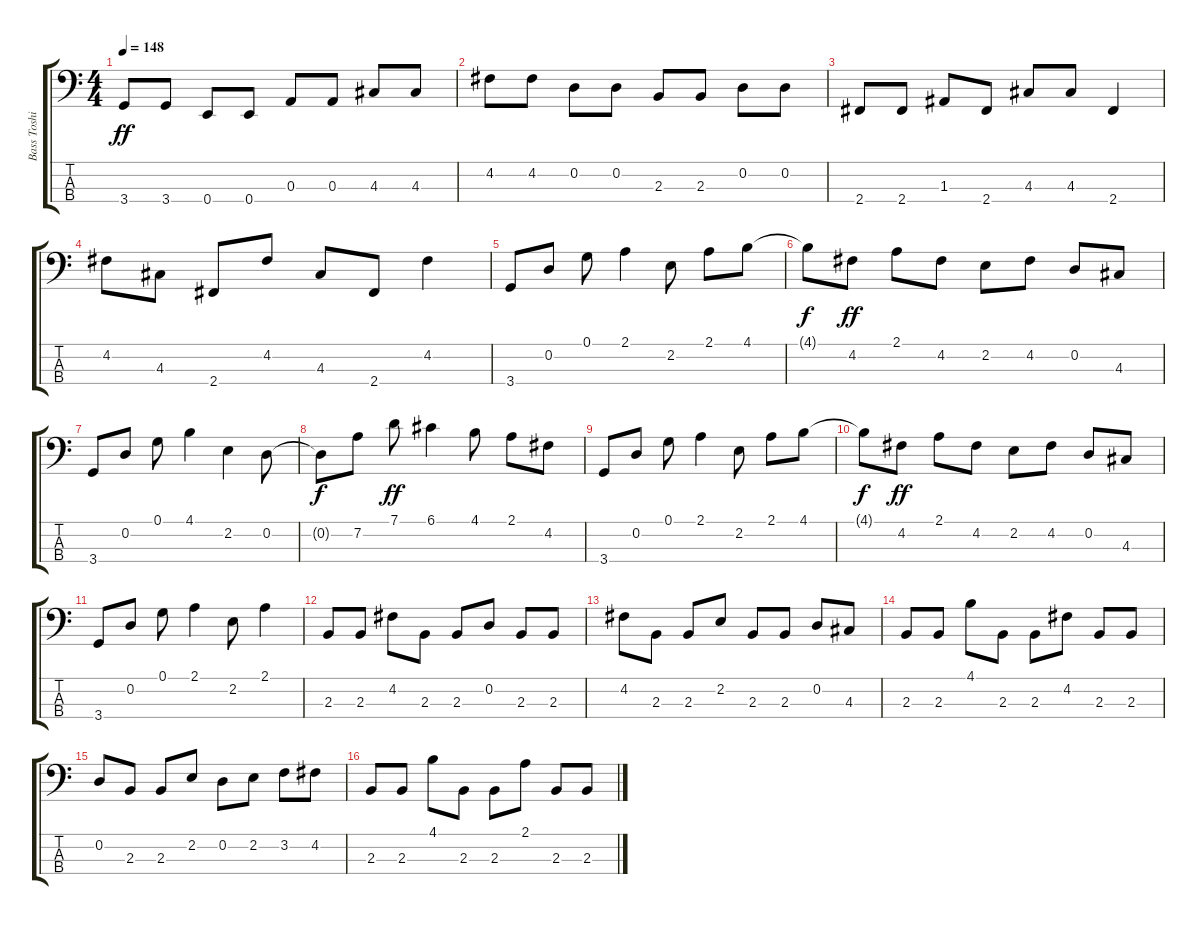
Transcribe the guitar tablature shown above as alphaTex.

\track ("Bass Toshiya                      " "Bass Toshi") {instrument electricbassfinger}
\staff {score tabs}
\tuning (G2 D2 A1 E1) {hide}
\ts (4 4)
\tempo 148
\clef f4
\ks c
3.4.8{dy ff} 3.4.8 0.4.8 0.4.8 0.3.8 0.3.8 4.3.8 4.3.8 |
4.2.8 4.2.8 0.2.8 0.2.8 2.3.8 2.3.8 0.2.8 0.2.8 |
2.4.8 2.4.8 1.3.8 2.4.8 4.3.8 4.3.8 2.4.4 |
4.2.8 4.3.8 2.4.8 4.2.8 4.3.8 2.4.8 4.2.4 |
3.4.8 0.2.8 0.1.8 2.1.4 2.2.8 2.1.8 4.1.8 |
4.1{t}.8{dy f} 4.2.8{dy ff} 2.1.8 4.2.8 2.2.8 4.2.8 0.2.8 4.3.8 |
3.4.8 0.2.8 0.1.8 4.1.4 2.2.4 0.2.8 |
0.2{t}.8{dy f} 7.2.8 7.1.8{dy ff} 6.1.4 4.1.8 2.1.8 4.2.8 |
3.4.8 0.2.8 0.1.8 2.1.4 2.2.8 2.1.8 4.1.8 |
4.1{t}.8{dy f} 4.2.8{dy ff} 2.1.8 4.2.8 2.2.8 4.2.8 0.2.8 4.3.8 |
3.4.8 0.2.8 0.1.8 2.1.4 2.2.8 2.1.4 |
2.3.8 2.3.8 4.2.8 2.3.8 2.3.8 0.2.8 2.3.8 2.3.8 |
4.2.8 2.3.8 2.3.8 2.2.8 2.3.8 2.3.8 0.2.8 4.3.8 |
2.3.8 2.3.8 4.1.8 2.3.8 2.3.8 4.2.8 2.3.8 2.3.8 |
0.2.8 2.3.8 2.3.8 2.2.8 0.2.8 2.2.8 3.2.8 4.2.8 |
2.3.8 2.3.8 4.1.8 2.3.8 2.3.8 2.1.8 2.3.8 2.3.8
